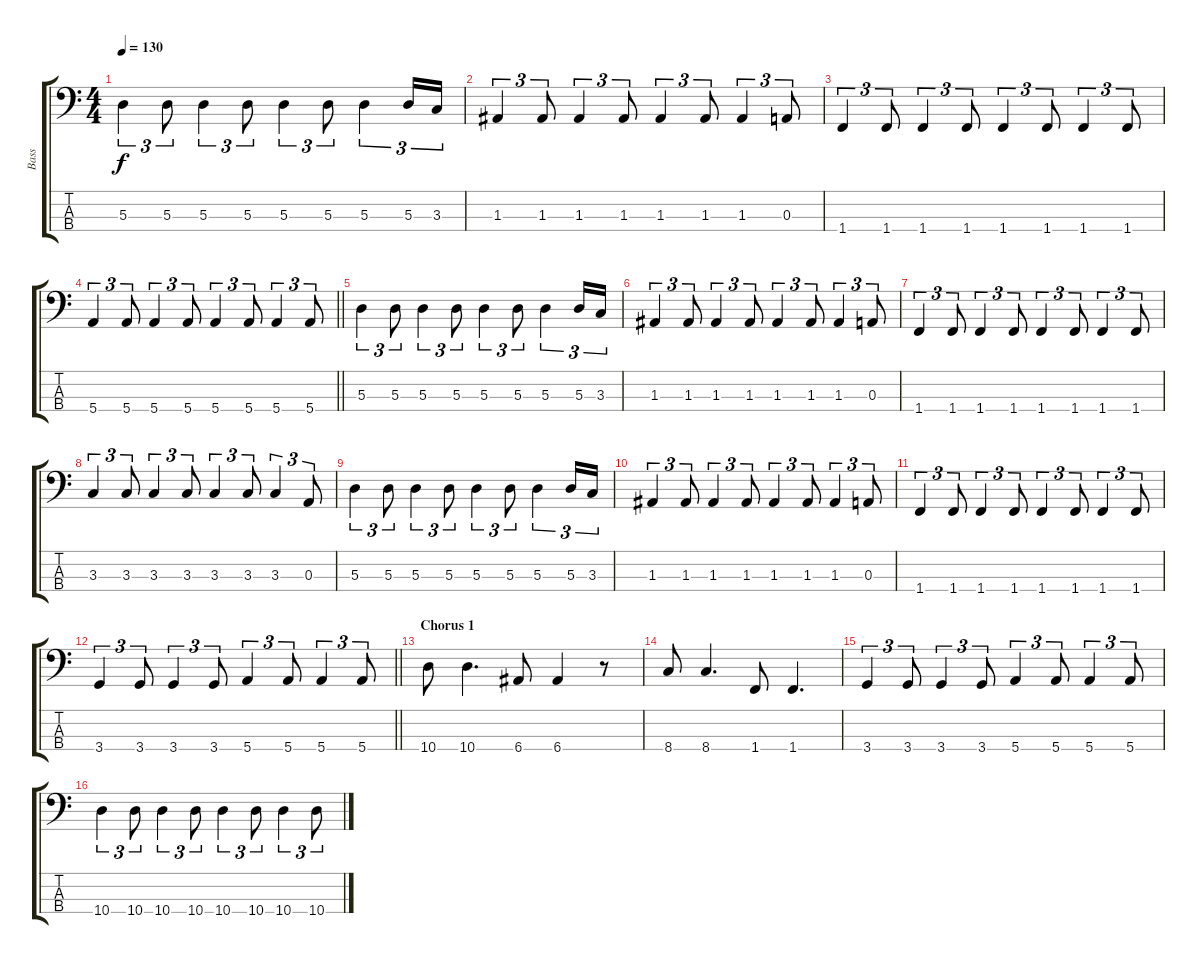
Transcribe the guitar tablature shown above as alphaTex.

\track ("Bass" "Bass") {instrument electricbassfinger}
\staff {score tabs}
\tuning (G2 D2 A1 E1) {hide}
\ts (4 4)
\tempo 130
\clef f4
\ks c
5.3.4{tu (3 2) dy f} 5.3.8{tu (3 2)} 5.3.4{tu (3 2)} 5.3.8{tu (3 2)} 5.3.4{tu (3 2)} 5.3.8{tu (3 2)} 5.3.4{tu (3 2)} 5.3.16{tu (3 2)} 3.3.16{tu (3 2)} |
1.3.4{tu (3 2)} 1.3.8{tu (3 2)} 1.3.4{tu (3 2)} 1.3.8{tu (3 2)} 1.3.4{tu (3 2)} 1.3.8{tu (3 2)} 1.3.4{tu (3 2)} 0.3.8{tu (3 2)} |
1.4.4{tu (3 2)} 1.4.8{tu (3 2)} 1.4.4{tu (3 2)} 1.4.8{tu (3 2)} 1.4.4{tu (3 2)} 1.4.8{tu (3 2)} 1.4.4{tu (3 2)} 1.4.8{tu (3 2)} |
\barLineRight lightlight
5.4.4{tu (3 2)} 5.4.8{tu (3 2)} 5.4.4{tu (3 2)} 5.4.8{tu (3 2)} 5.4.4{tu (3 2)} 5.4.8{tu (3 2)} 5.4.4{tu (3 2)} 5.4.8{tu (3 2)} |
5.3.4{tu (3 2)} 5.3.8{tu (3 2)} 5.3.4{tu (3 2)} 5.3.8{tu (3 2)} 5.3.4{tu (3 2)} 5.3.8{tu (3 2)} 5.3.4{tu (3 2)} 5.3.16{tu (3 2)} 3.3.16{tu (3 2)} |
1.3.4{tu (3 2)} 1.3.8{tu (3 2)} 1.3.4{tu (3 2)} 1.3.8{tu (3 2)} 1.3.4{tu (3 2)} 1.3.8{tu (3 2)} 1.3.4{tu (3 2)} 0.3.8{tu (3 2)} |
1.4.4{tu (3 2)} 1.4.8{tu (3 2)} 1.4.4{tu (3 2)} 1.4.8{tu (3 2)} 1.4.4{tu (3 2)} 1.4.8{tu (3 2)} 1.4.4{tu (3 2)} 1.4.8{tu (3 2)} |
3.3.4{tu (3 2)} 3.3.8{tu (3 2)} 3.3.4{tu (3 2)} 3.3.8{tu (3 2)} 3.3.4{tu (3 2)} 3.3.8{tu (3 2)} 3.3.4{tu (3 2)} 0.3.8{tu (3 2)} |
5.3.4{tu (3 2)} 5.3.8{tu (3 2)} 5.3.4{tu (3 2)} 5.3.8{tu (3 2)} 5.3.4{tu (3 2)} 5.3.8{tu (3 2)} 5.3.4{tu (3 2)} 5.3.16{tu (3 2)} 3.3.16{tu (3 2)} |
1.3.4{tu (3 2)} 1.3.8{tu (3 2)} 1.3.4{tu (3 2)} 1.3.8{tu (3 2)} 1.3.4{tu (3 2)} 1.3.8{tu (3 2)} 1.3.4{tu (3 2)} 0.3.8{tu (3 2)} |
1.4.4{tu (3 2)} 1.4.8{tu (3 2)} 1.4.4{tu (3 2)} 1.4.8{tu (3 2)} 1.4.4{tu (3 2)} 1.4.8{tu (3 2)} 1.4.4{tu (3 2)} 1.4.8{tu (3 2)} |
\barLineRight lightlight
3.4.4{tu (3 2)} 3.4.8{tu (3 2)} 3.4.4{tu (3 2)} 3.4.8{tu (3 2)} 5.4.4{tu (3 2)} 5.4.8{tu (3 2)} 5.4.4{tu (3 2)} 5.4.8{tu (3 2)} |
\section ("" "Chorus 1")
10.4.8 10.4.4{d} 6.4.8 6.4.4 r.8 |
8.4.8 8.4.4{d} 1.4.8 1.4.4{d} |
3.4.4{tu (3 2)} 3.4.8{tu (3 2)} 3.4.4{tu (3 2)} 3.4.8{tu (3 2)} 5.4.4{tu (3 2)} 5.4.8{tu (3 2)} 5.4.4{tu (3 2)} 5.4.8{tu (3 2)} |
10.4.4{tu (3 2)} 10.4.8{tu (3 2)} 10.4.4{tu (3 2)} 10.4.8{tu (3 2)} 10.4.4{tu (3 2)} 10.4.8{tu (3 2)} 10.4.4{tu (3 2)} 10.4.8{tu (3 2)}
